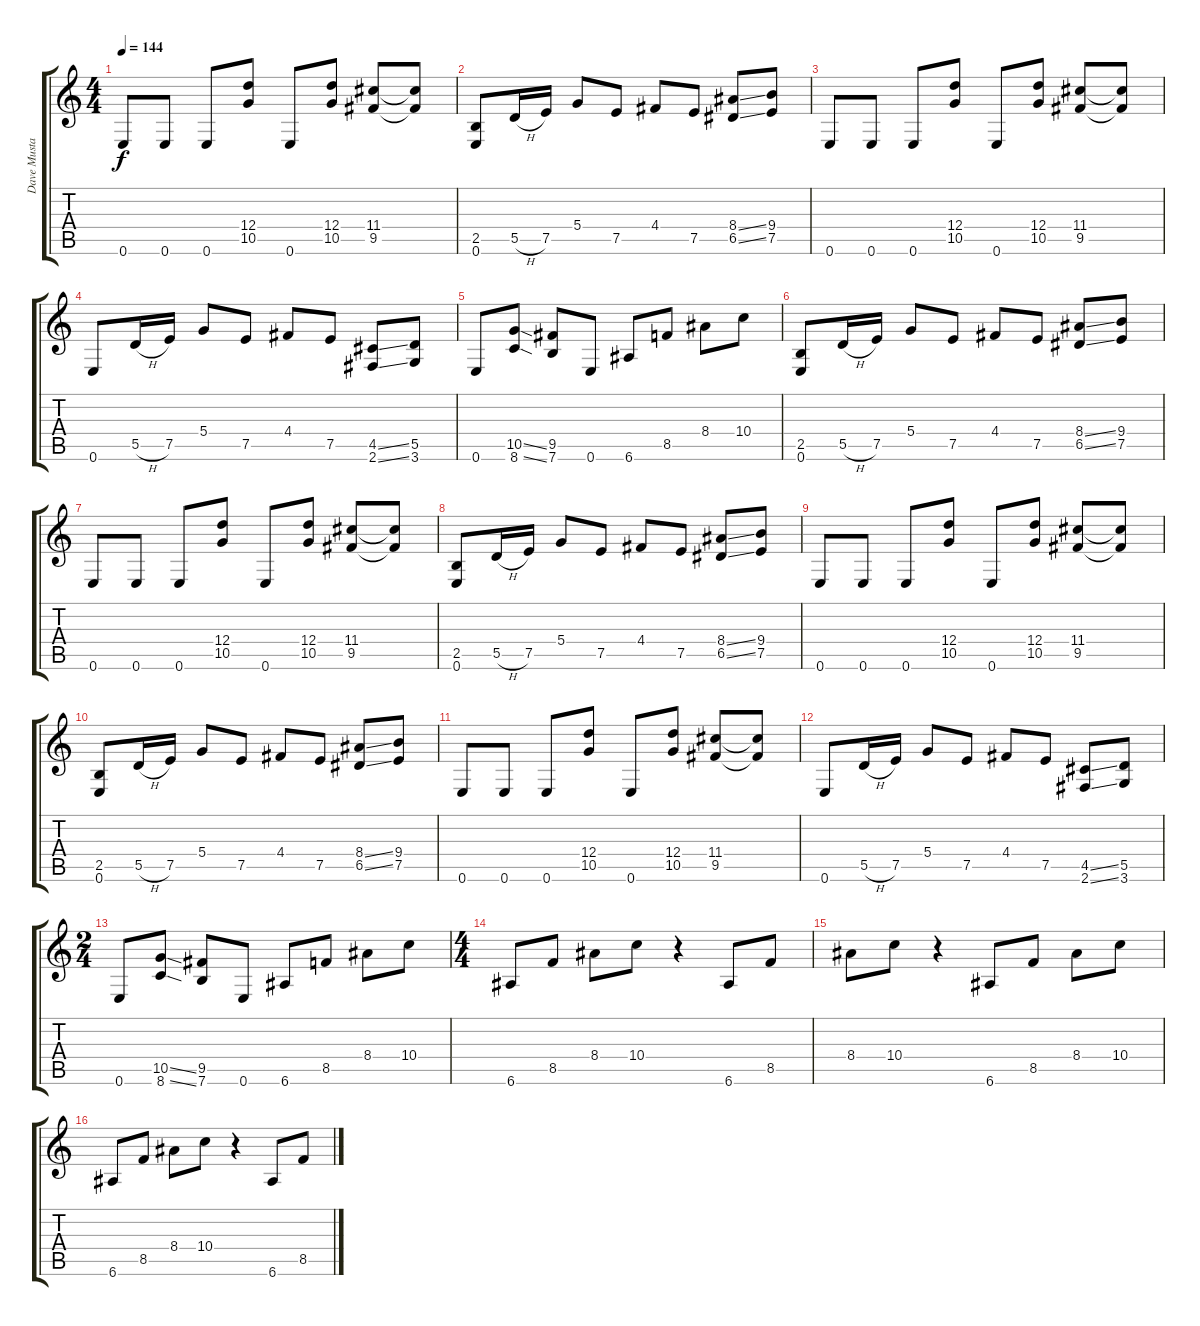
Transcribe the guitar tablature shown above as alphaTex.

\track ("Dave Mustaine" "Dave Musta") {instrument distortionguitar}
\staff {score tabs}
\tuning (E4 B3 G3 D3 A2 E2) {hide}
\ts (4 4)
\tempo 144
\clef g2
\ks c
0.6.8{dy f} 0.6.8 0.6.8 (12.4 10.5).8 0.6.8 (12.4 10.5).8 (11.4 9.5).8 (11.4{t} 9.5{t}).8 |
(2.5 0.6).8 5.5{h}.16 7.5.16 5.4.8 7.5.8 4.4.8 7.5.8 (8.4{ss} 6.5{ss}).8 (9.4 7.5).8 |
0.6.8 0.6.8 0.6.8 (12.4 10.5).8 0.6.8 (12.4 10.5).8 (11.4 9.5).8 (11.4{t} 9.5{t}).8 |
0.6.8 5.5{h}.16 7.5.16 5.4.8 7.5.8 4.4.8 7.5.8 (4.5{ss} 2.6{ss}).8 (5.5 3.6).8 |
0.6.8 (10.5{ss} 8.6{ss}).8 (9.5 7.6).8 0.6.8 6.6.8 8.5.8 8.4.8 10.4.8 |
(2.5 0.6).8 5.5{h}.16 7.5.16 5.4.8 7.5.8 4.4.8 7.5.8 (8.4{ss} 6.5{ss}).8 (9.4 7.5).8 |
0.6.8 0.6.8 0.6.8 (12.4 10.5).8 0.6.8 (12.4 10.5).8 (11.4 9.5).8 (11.4{t} 9.5{t}).8 |
(2.5 0.6).8 5.5{h}.16 7.5.16 5.4.8 7.5.8 4.4.8 7.5.8 (8.4{ss} 6.5{ss}).8 (9.4 7.5).8 |
0.6.8 0.6.8 0.6.8 (12.4 10.5).8 0.6.8 (12.4 10.5).8 (11.4 9.5).8 (11.4{t} 9.5{t}).8 |
(2.5 0.6).8 5.5{h}.16 7.5.16 5.4.8 7.5.8 4.4.8 7.5.8 (8.4{ss} 6.5{ss}).8 (9.4 7.5).8 |
0.6.8 0.6.8 0.6.8 (12.4 10.5).8 0.6.8 (12.4 10.5).8 (11.4 9.5).8 (11.4{t} 9.5{t}).8 |
0.6.8 5.5{h}.16 7.5.16 5.4.8 7.5.8 4.4.8 7.5.8 (4.5{ss} 2.6{ss}).8 (5.5 3.6).8 |
\ts (2 4)
0.6.8 (10.5{ss} 8.6{ss}).8 (9.5 7.6).8 0.6.8 6.6.8 8.5.8 8.4.8 10.4.8 |
\ts (4 4)
6.6.8 8.5.8 8.4.8 10.4.8 r.4 6.6.8 8.5.8 |
8.4.8 10.4.8 r.4 6.6.8 8.5.8 8.4.8 10.4.8 |
6.6.8 8.5.8 8.4.8 10.4.8 r.4 6.6.8 8.5.8
